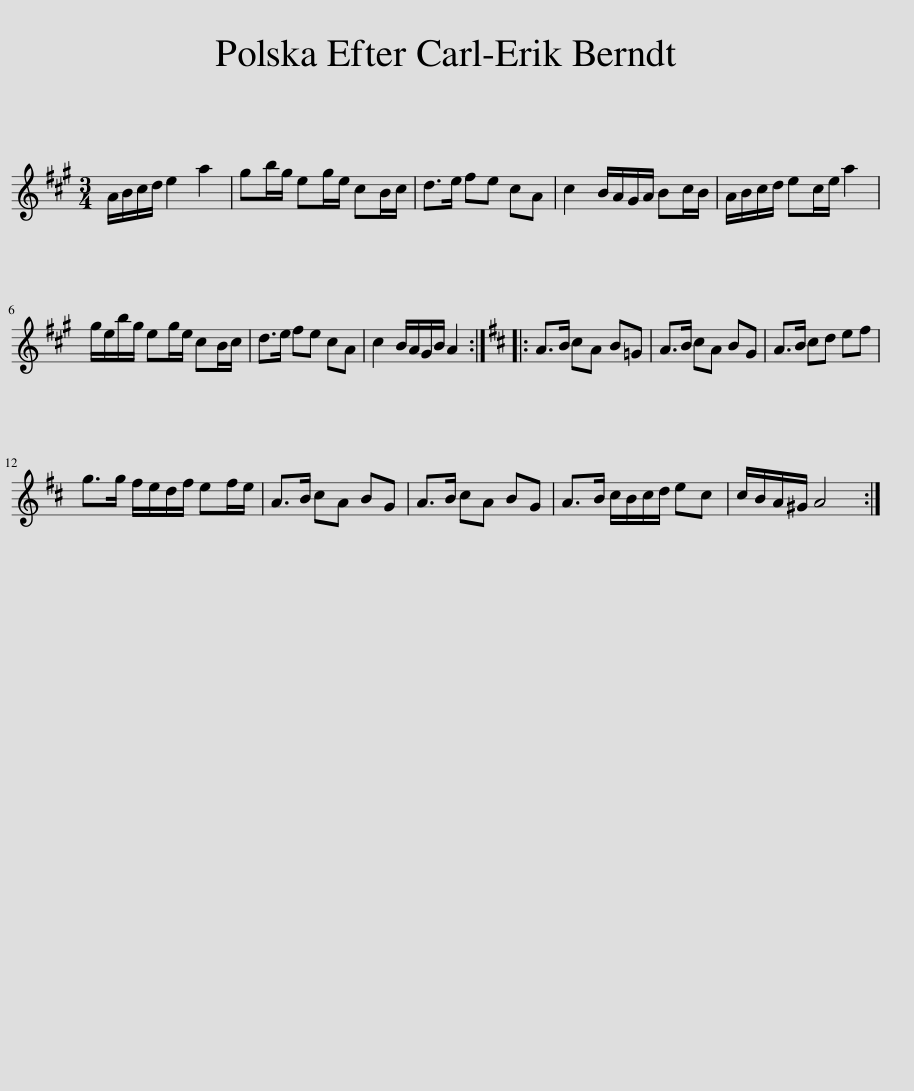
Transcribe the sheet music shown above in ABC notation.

X:1
L:1/8
M:3/4
I:linebreak $
K:A
V:1 treble
V:1
 A/B/c/d/ e2 a2 | gb/g/ eg/e/ cB/c/ | d>e fe cA | c2 B/A/G/A/ Bc/B/ | A/B/c/d/ ec/e/ a2 |$ %5
 g/e/b/g/ eg/e/ cB/c/ | d>e fe cA | c2 B/A/G/B/ A2 ::[K:D] A>B cA B=G | A>B cA BG | %10
 A>B cd ef |$ g>g f/e/d/f/ ef/e/ | A>B cA BG | A>B cA BG | A>B c/B/c/d/ ec | %15
 c/B/A/^G/ A4 :| %16
